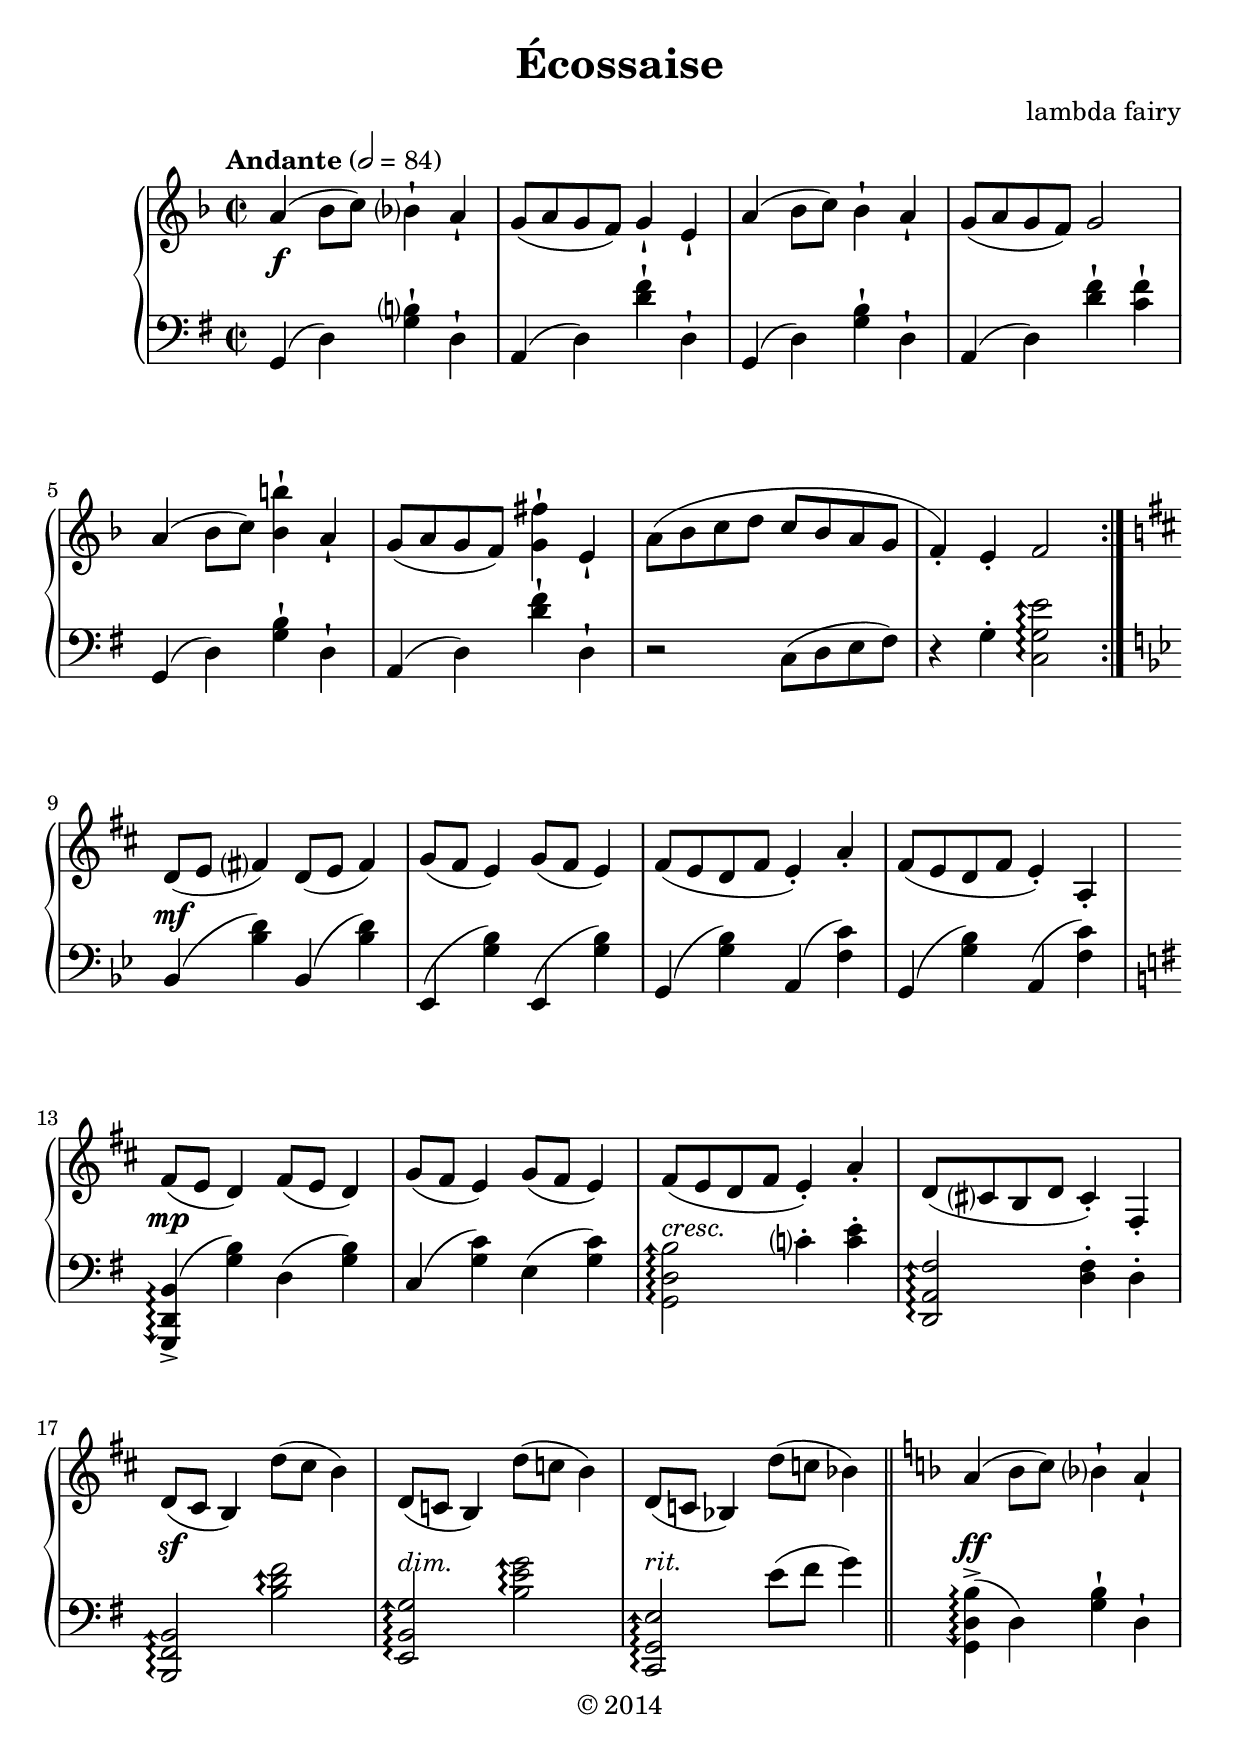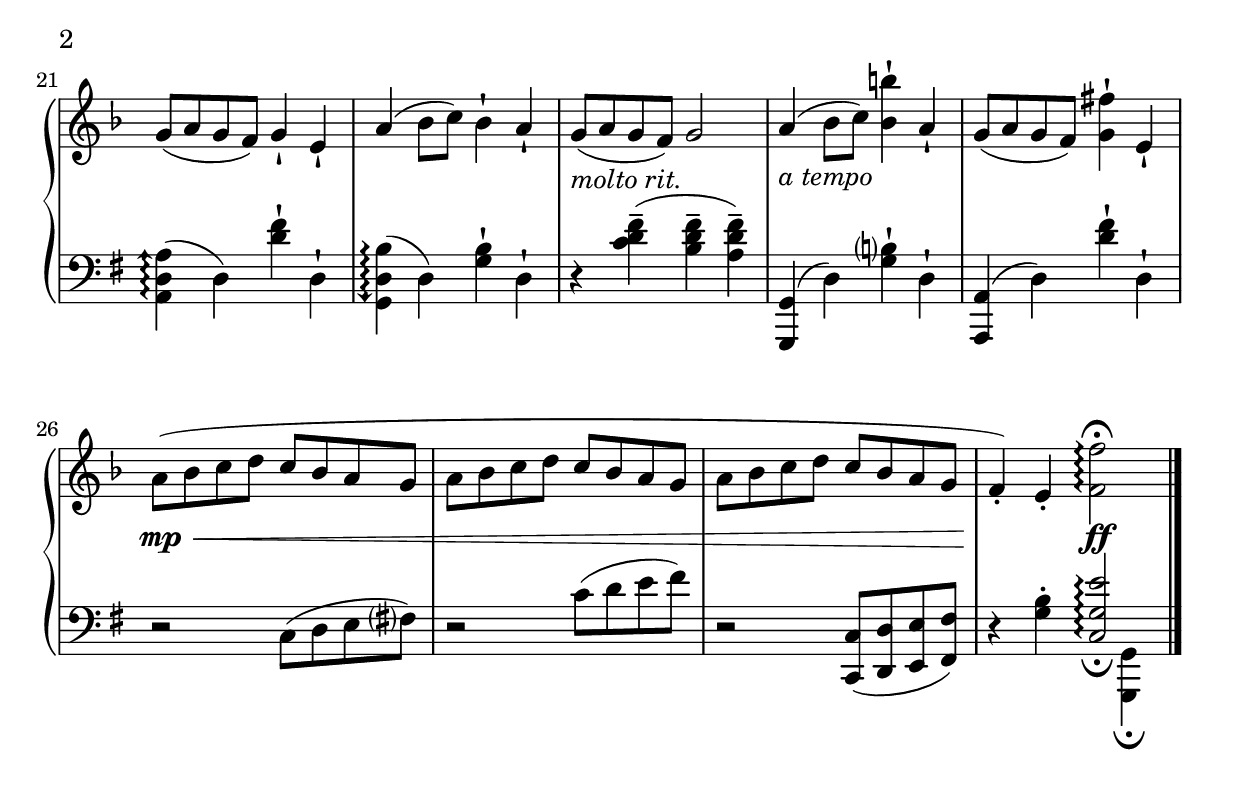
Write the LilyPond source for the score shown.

\version "2.18.2"

\include "articulate.ly"
\include "shared.ily"

#(set-global-staff-size 23)

\header {
    title = "Écossaise"
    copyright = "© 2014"
    }

global = {
    \time 2/2
    \set Staff.midiInstrument = #"acoustic grand"
    }

A = {
    \tempo "Andante" 2 = 84
    \clef treble
    \key f \major

    \relative f' {
        \repeat volta 2 {
            | a4( bf8 c) bf?4-! a-!
            | g8( a g f) g4-! e-!
            | a4( bf8 c) bf4-! a-!
            | g8( a g f) g2

            | a4( bf8 c) <bf b'>4-! a-!
            | g8( a g f) <g fs'>4-! e-!
            | a8( bf c d c bf a g
            | f4)-. e-. f2
            }
        }

    \key d \major
    \relative d' {
        | d8( e fs?4) d8( e fs4)
        | g8( fs e4) g8( fs e4)
        | fs8( e d fs e4)-. a-.
        | fs8( e d fs e4)-. a,-.

        | fs'8( e d4) fs8( e d4)
        | g8( fs e4) g8( fs e4)
        | fs8( e d fs e4)-. a-.
        | d,8( cs? b d cs4)-. fs,-.

        | d'8( cs b4) d'8( cs b4)
        | d,8( c b4) d'8( c b4)
        | d,8( c bf4) d'8( c bf4)
        }

    \bar "||"

    \key f \major
    \relative f' {
        | a4( bf8 c) bf?4-! a-!
        | g8( a g f) g4-! e-!
        | a4( bf8 c) bf4-! a-!
        | g8( a g f) g2

        %{
        | a4( bf8 c) b'16( bf,? b' bf,) a4-!
        | g8( a g f) fs'16( g, fs' g,) e4-!
        %}
        | a4( bf8 c) <bf b'>4-! a-!
        | g8( a g f) <g fs'>4-! e-!
        | a8( bf c d c bf a g
        | a bf c d c bf a g
        | a bf c d c bf a g
        | f4)-. e-. <f f'>2\arpeggio\fermata
        }

    \bar "|."
    }

dynamics = {
    | s1*8\f
    | s1*4\mf
    | s1*2\mp
    | s1*2-\markup { \italic "cresc." }
    | s1\sf
    | s1-\markup { \italic "dim." }
    | s1-\markup { \italic "rit." }
    | s1*3\ff
    | s1-\markup { \italic "molto rit." }
    | s1*2-\markup { \italic "a tempo" }
    | s1*3\mp\<
    | s2\! s\ff
    }

B = {
    \clef bass
    \key g \major

    \arpeggioArrowUp

    \relative g, {
        \repeat volta 2 {
            | g4( d') <g b?>-! d-!
            | a4( d) <d' fs>-! d,-!
            | g,4( d') <g b>-! d-!
            | a4( d) <d' fs>-! <c fs>-!

            | g,4( d') <g b>-! d-!
            | a4( d) <d' fs>-! d,-!
            | r2 c8( d e fs)
            | r4 g4-. <c, g' e'>2\arpeggio
            }
        }

    \key bf \major
    \relative bf, {
        | bf4( <bf' d>) bf,4( <bf' d>)
        | ef,,4( <g' bf>) ef,4( <g' bf>)
        | g,4( <g' bf>) a,4( <f' c'>)
        | g,4( <g' bf>) a,4( <f' c'>)

        \key g \major
        \arpeggioArrowDown
        | <g,, d' b'>4(->\arpeggio <g'' b>) d4( <g b>)
        | c,4( <g' c>) e4( <g c>)
        \arpeggioArrowUp
        | <g, d' b'>2\arpeggio c'?4-. <c e>-.
        | <d,, a' fs'>2\arpeggio <d' fs>4-. d-.

        | <b, fs' b>2\arpeggio <b'' d fs>\arpeggio
        | <e,, b' g'>\arpeggio <b'' e g>\arpeggio
        | <c,, g' e'>\arpeggio e''8( fs g4)
        }

    \relative g, {
        \arpeggioArrowDown
        | <g d' b'>4->(\arpeggio d') <g b>-! d-!
        \arpeggioArrowUp
        | <a d a'>4(\arpeggio d) <d' fs>-! d,-!
        \arpeggioArrowDown
        | <g, d' b'>4(\arpeggio d') <g b>-! d-!
        | r4 <c' d fs>--( <b d fs>-- <a d fs>--)

        | <g,, g'>4( d'') <g b?>-! d-!
        | <a, a'>4( d') <d' fs>-! d,-!
        | r2 c8( d e fs?)
        | r2 c'8( d e fs)
        | r2 <c,, c'>8( <d d'> <e e'> <fs fs'>)
        \arpeggioArrowUp
        | r4 <g' b>4-.
        << <c, g' e'>2\arpeggio_\fermata \\ { s4 <g, g'>\fermata } >>
        }

    }

\score {
    \new PianoStaff <<
        \new Staff = "A" << \global \A >>
        \new Dynamics \dynamics
        \new Staff = "B" << \global \B >>
        >>
    \layout { }
    }

\score {
    \articulate \new PianoStaff <<
        \new Staff = "A" << \global \A >>
        \new Dynamics \dynamics
        \new Staff = "B" << \global \B >>
        >>
    \midi { }
    }
